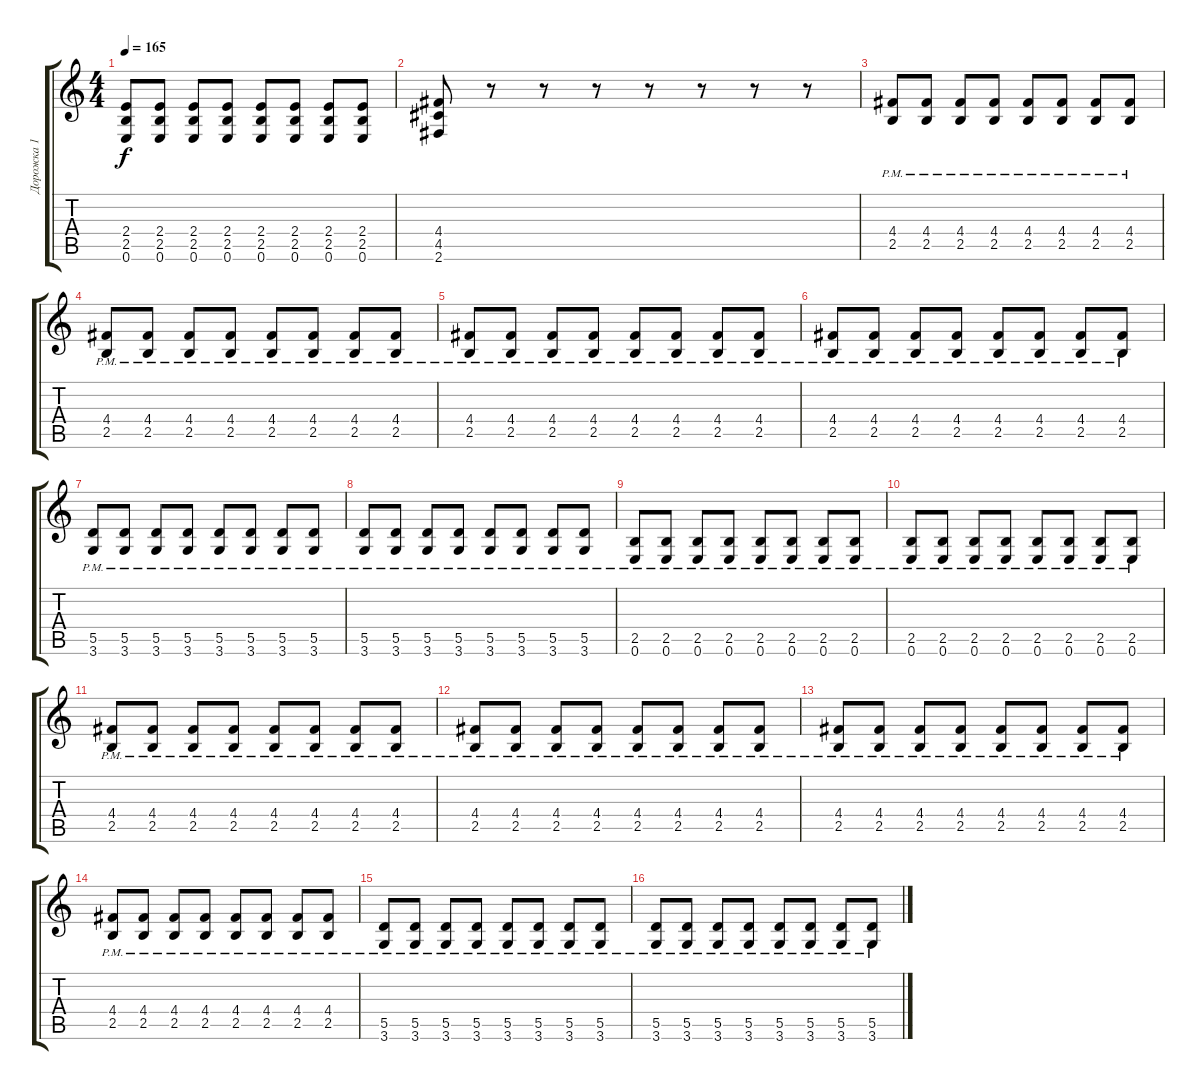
\track ("Дорожка 1" "Дорожка 1") {instrument overdrivenguitar}
\staff {score tabs}
\tuning (E4 B3 G3 D3 A2 E2) {hide}
\ts (4 4)
\tempo 165
\clef g2
\ks c
(2.4 2.5 0.6).8{dy f} (2.4 2.5 0.6).8 (2.4 2.5 0.6).8 (2.4 2.5 0.6).8 (2.4 2.5 0.6).8 (2.4 2.5 0.6).8 (2.4 2.5 0.6).8 (2.4 2.5 0.6).8 |
(4.4 4.5 2.6).8 r.8 r.8 r.8 r.8 r.8 r.8 r.8 |
(4.4{pm} 2.5{pm}).8 (4.4{pm} 2.5{pm}).8 (4.4{pm} 2.5{pm}).8 (4.4{pm} 2.5{pm}).8 (4.4{pm} 2.5{pm}).8 (4.4{pm} 2.5{pm}).8 (4.4{pm} 2.5{pm}).8 (4.4{pm} 2.5{pm}).8 |
(4.4{pm} 2.5{pm}).8 (4.4{pm} 2.5{pm}).8 (4.4{pm} 2.5{pm}).8 (4.4{pm} 2.5{pm}).8 (4.4{pm} 2.5{pm}).8 (4.4{pm} 2.5{pm}).8 (4.4{pm} 2.5{pm}).8 (4.4{pm} 2.5{pm}).8 |
(4.4{pm} 2.5{pm}).8 (4.4{pm} 2.5{pm}).8 (4.4{pm} 2.5{pm}).8 (4.4{pm} 2.5{pm}).8 (4.4{pm} 2.5{pm}).8 (4.4{pm} 2.5{pm}).8 (4.4{pm} 2.5{pm}).8 (4.4{pm} 2.5{pm}).8 |
(4.4{pm} 2.5{pm}).8 (4.4{pm} 2.5{pm}).8 (4.4{pm} 2.5{pm}).8 (4.4{pm} 2.5{pm}).8 (4.4{pm} 2.5{pm}).8 (4.4{pm} 2.5{pm}).8 (4.4{pm} 2.5{pm}).8 (4.4{pm} 2.5{pm}).8 |
(5.5{pm} 3.6{pm}).8 (5.5{pm} 3.6{pm}).8 (5.5{pm} 3.6{pm}).8 (5.5{pm} 3.6{pm}).8 (5.5{pm} 3.6{pm}).8 (5.5{pm} 3.6{pm}).8 (5.5{pm} 3.6{pm}).8 (5.5{pm} 3.6{pm}).8 |
(5.5{pm} 3.6{pm}).8 (5.5{pm} 3.6{pm}).8 (5.5{pm} 3.6{pm}).8 (5.5{pm} 3.6{pm}).8 (5.5{pm} 3.6{pm}).8 (5.5{pm} 3.6{pm}).8 (5.5{pm} 3.6{pm}).8 (5.5{pm} 3.6{pm}).8 |
(2.5{pm} 0.6{pm}).8 (2.5{pm} 0.6{pm}).8 (2.5{pm} 0.6{pm}).8 (2.5{pm} 0.6{pm}).8 (2.5{pm} 0.6{pm}).8 (2.5{pm} 0.6{pm}).8 (2.5{pm} 0.6{pm}).8 (2.5{pm} 0.6{pm}).8 |
(2.5{pm} 0.6{pm}).8 (2.5{pm} 0.6{pm}).8 (2.5{pm} 0.6{pm}).8 (2.5{pm} 0.6{pm}).8 (2.5{pm} 0.6{pm}).8 (2.5{pm} 0.6{pm}).8 (2.5{pm} 0.6{pm}).8 (2.5{pm} 0.6{pm}).8 |
(4.4{pm} 2.5{pm}).8 (4.4{pm} 2.5{pm}).8 (4.4{pm} 2.5{pm}).8 (4.4{pm} 2.5{pm}).8 (4.4{pm} 2.5{pm}).8 (4.4{pm} 2.5{pm}).8 (4.4{pm} 2.5{pm}).8 (4.4{pm} 2.5{pm}).8 |
(4.4{pm} 2.5{pm}).8 (4.4{pm} 2.5{pm}).8 (4.4{pm} 2.5{pm}).8 (4.4{pm} 2.5{pm}).8 (4.4{pm} 2.5{pm}).8 (4.4{pm} 2.5{pm}).8 (4.4{pm} 2.5{pm}).8 (4.4{pm} 2.5{pm}).8 |
(4.4{pm} 2.5{pm}).8 (4.4{pm} 2.5{pm}).8 (4.4{pm} 2.5{pm}).8 (4.4{pm} 2.5{pm}).8 (4.4{pm} 2.5{pm}).8 (4.4{pm} 2.5{pm}).8 (4.4{pm} 2.5{pm}).8 (4.4{pm} 2.5{pm}).8 |
(4.4{pm} 2.5{pm}).8 (4.4{pm} 2.5{pm}).8 (4.4{pm} 2.5{pm}).8 (4.4{pm} 2.5{pm}).8 (4.4{pm} 2.5{pm}).8 (4.4{pm} 2.5{pm}).8 (4.4{pm} 2.5{pm}).8 (4.4{pm} 2.5{pm}).8 |
(5.5{pm} 3.6{pm}).8 (5.5{pm} 3.6{pm}).8 (5.5{pm} 3.6{pm}).8 (5.5{pm} 3.6{pm}).8 (5.5{pm} 3.6{pm}).8 (5.5{pm} 3.6{pm}).8 (5.5{pm} 3.6{pm}).8 (5.5{pm} 3.6{pm}).8 |
(5.5{pm} 3.6{pm}).8 (5.5{pm} 3.6{pm}).8 (5.5{pm} 3.6{pm}).8 (5.5{pm} 3.6{pm}).8 (5.5{pm} 3.6{pm}).8 (5.5{pm} 3.6{pm}).8 (5.5{pm} 3.6{pm}).8 (5.5{pm} 3.6{pm}).8
